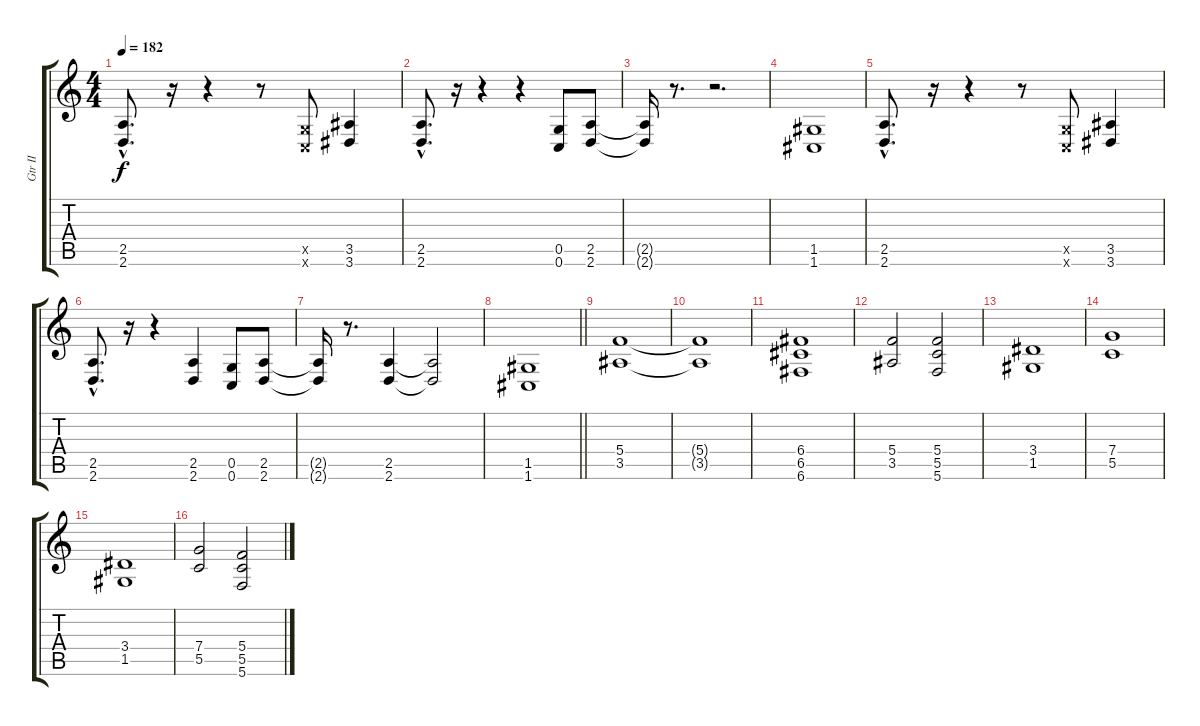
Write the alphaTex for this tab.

\track ("Gtr II" "Gtr II") {instrument overdrivenguitar}
\staff {score tabs}
\tuning (D4 A3 F3 C3 G2 C2) {hide}
\ts (4 4)
\tempo 182
\clef g2
\ks c
(2.5{hac} 2.6{hac}).8{d dy f} r.16 r.4 r.8 (0.5{x} 0.6{x}).8 (3.5 3.6).4 |
(2.5{hac} 2.6{hac}).8{d} r.16 r.4 r.4 (0.5 0.6).8 (2.5 2.6).8 |
(2.5{t} 2.6{t}).16 r.8{d} r.2{d} |
(1.5 1.6).1 |
(2.5{hac} 2.6{hac}).8{d} r.16 r.4 r.8 (0.5{x} 0.6{x}).8 (3.5 3.6).4 |
(2.5{hac} 2.6{hac}).8{d} r.16 r.4 (2.5 2.6).4 (0.5 0.6).8 (2.5 2.6).8 |
(2.5{t} 2.6{t}).16 r.8{d} (2.5 2.6).4 (2.5{t} 2.6{t}).2 |
\barLineRight lightlight
(1.5 1.6).1 |
(5.4 3.5).1{volume 14 balance 0} |
(5.4{t} 3.5{t}).1 |
(6.4 6.5 6.6).1 |
(5.4 3.5).2 (5.4 5.5 5.6).2 |
(3.4 1.5).1 |
(7.4 5.5).1 |
(3.4 1.5).1 |
(7.4 5.5).2 (5.4 5.5 5.6).2
